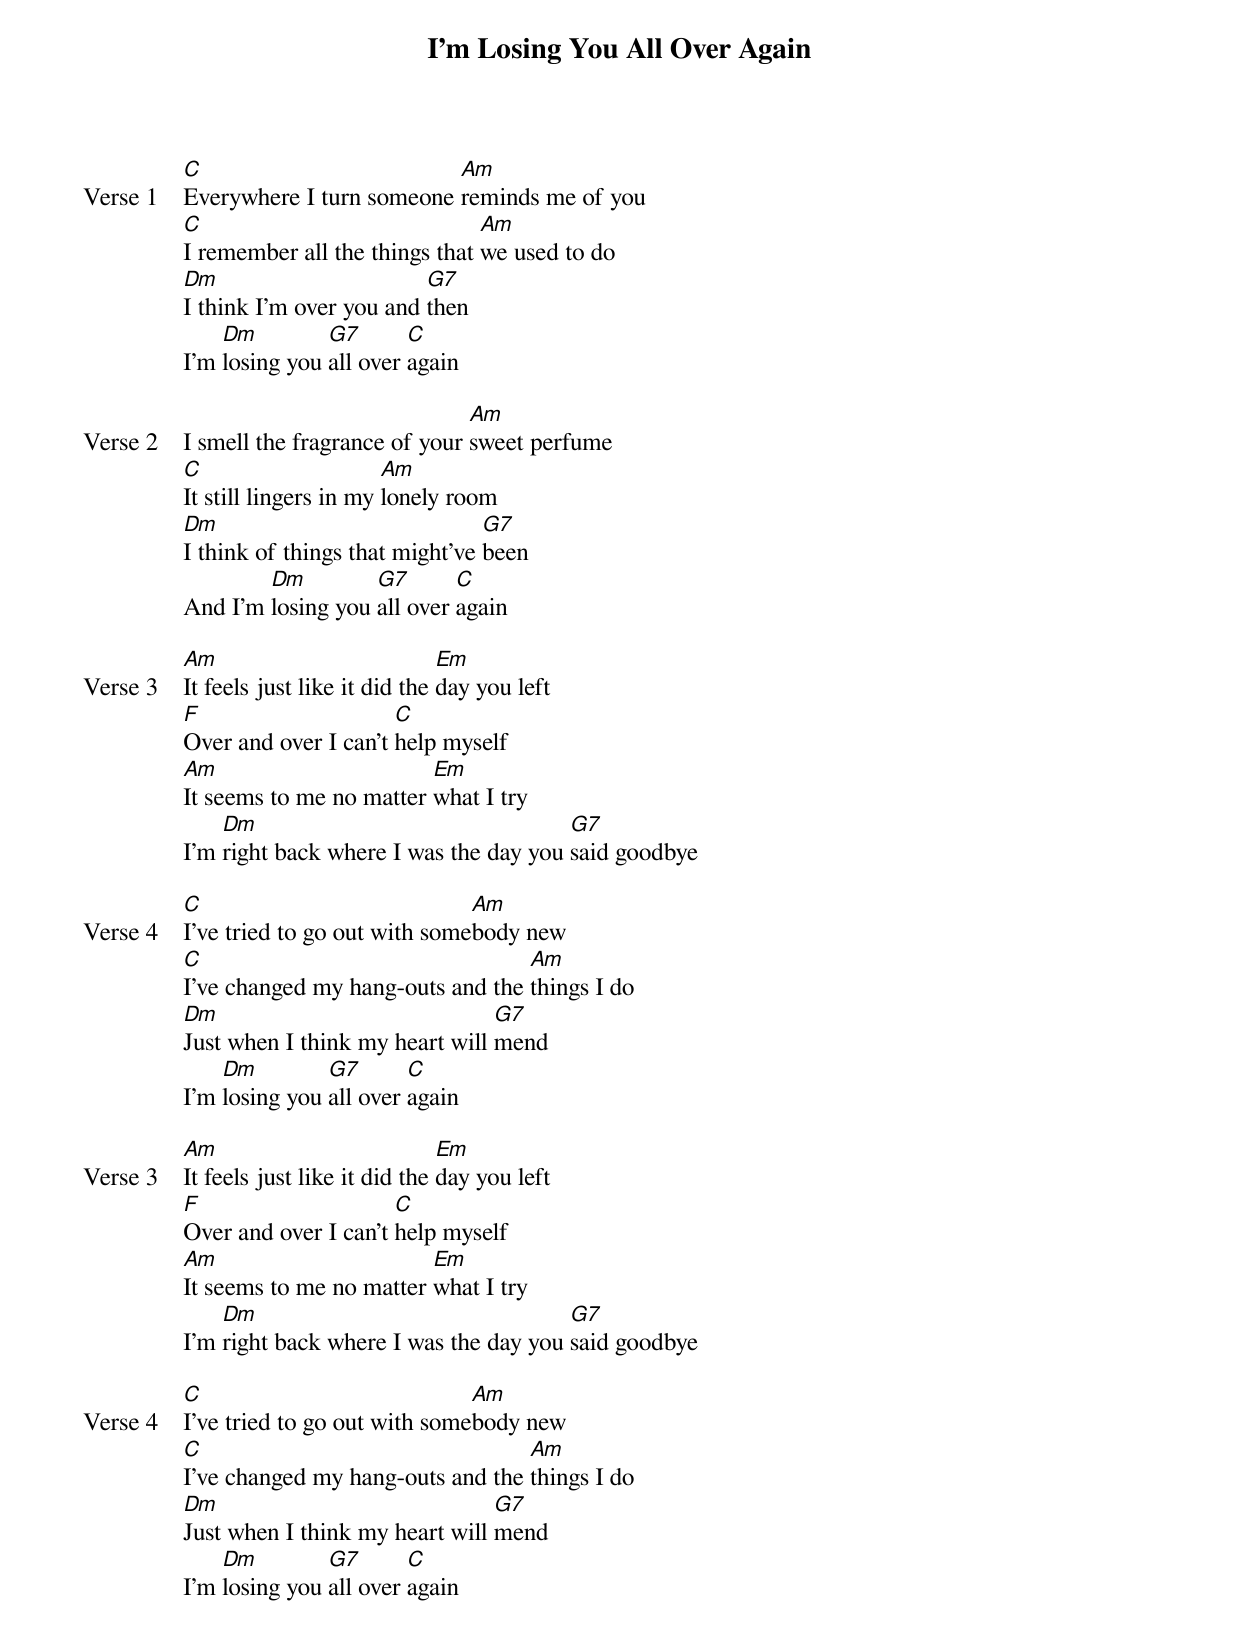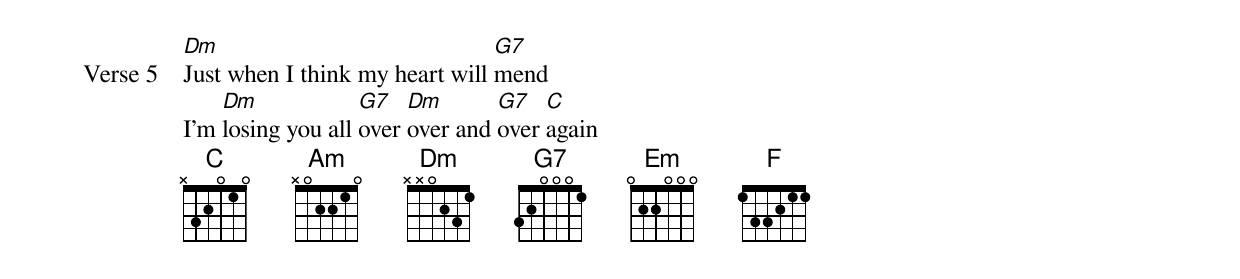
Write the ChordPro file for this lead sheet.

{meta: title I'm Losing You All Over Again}
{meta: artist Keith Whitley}
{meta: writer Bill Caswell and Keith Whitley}

{start_of_verse: Verse 1}
[C]Everywhere I turn someone [Am]reminds me of you
[C]I remember all the things that [Am]we used to do
[Dm]I think I'm over you and [G7]then
I'm [Dm]losing you [G7]all over [C]again
{end_of_verse}

{start_of_verse: Verse 2}
I smell the fragrance of your [Am]sweet perfume
[C]It still lingers in my [Am]lonely room
[Dm]I think of things that might've [G7]been
And I'm [Dm]losing you [G7]all over [C]again
{end_of_verse}

{start_of_verse: Verse 3}
[Am]It feels just like it did the [Em]day you left
[F]Over and over I can't [C]help myself
[Am]It seems to me no matter [Em]what I try
I'm [Dm]right back where I was the day you [G7]said goodbye
{end_of_verse}

{start_of_verse: Verse 4}
[C]I've tried to go out with some[Am]body new
[C]I've changed my hang-outs and the [Am]things I do
[Dm]Just when I think my heart will [G7]mend
I'm [Dm]losing you [G7]all over [C]again
{end_of_verse}

{start_of_verse: Verse 3}
[Am]It feels just like it did the [Em]day you left
[F]Over and over I can't [C]help myself
[Am]It seems to me no matter [Em]what I try
I'm [Dm]right back where I was the day you [G7]said goodbye
{end_of_verse}

{start_of_verse: Verse 4}
[C]I've tried to go out with some[Am]body new
[C]I've changed my hang-outs and the [Am]things I do
[Dm]Just when I think my heart will [G7]mend
I'm [Dm]losing you [G7]all over [C]again
{end_of_verse}

{start_of_verse: Verse 5}
[Dm]Just when I think my heart will [G7]mend
I'm [Dm]losing you all [G7]over [Dm]over and [G7]over [C]again
{end_of_verse}
